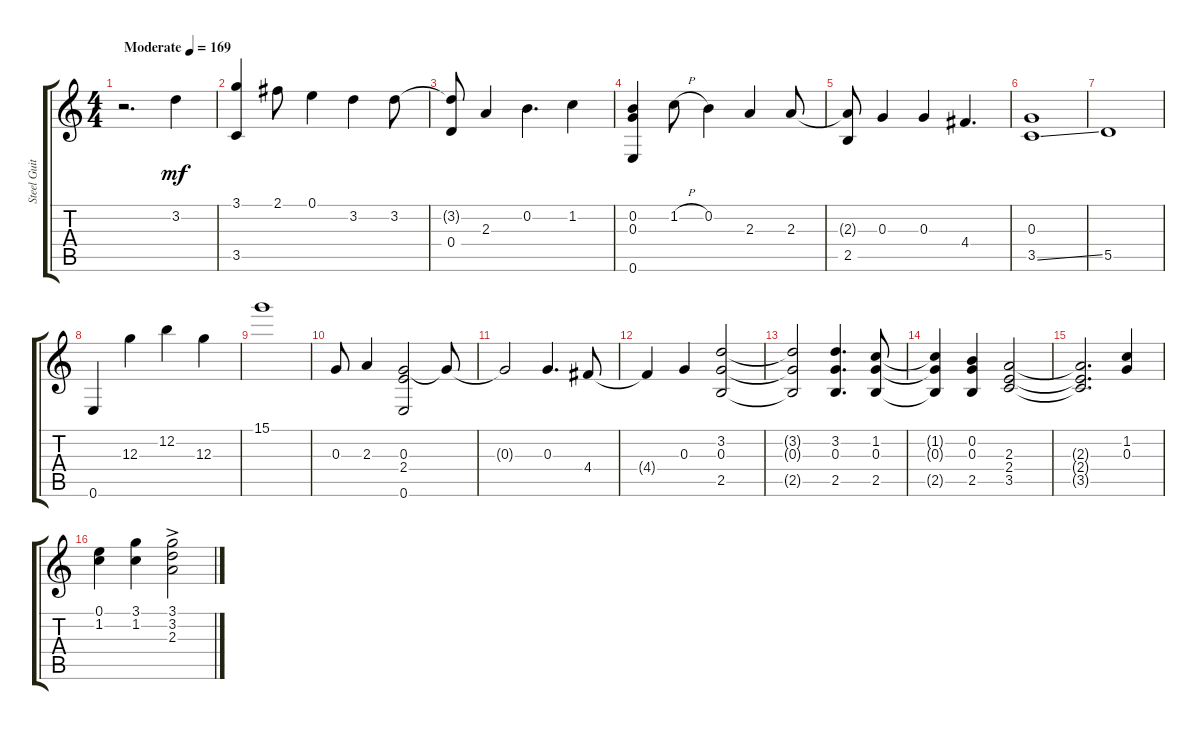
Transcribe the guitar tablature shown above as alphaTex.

\track ("Steel Guitar" "Steel Guit") {instrument acousticguitarsteel}
\staff {score tabs}
\tuning (E4 B3 G3 D3 A2 E2) {hide}
\ts (4 4)
\tempo (169 "Moderate")
\clef g2
\ks c
r.2{d dy mf instrument acousticguitarsteel} 3.2.4 |
(3.1 3.5).4 2.1.8 0.1.4 3.2.4 3.2.8 |
(3.2{t} 0.4).8 2.3.4 0.2.4{d} 1.2.4 |
(0.2 0.3 0.6).4 1.2{h}.8 0.2.4 2.3.4 2.3.8 |
(2.3{t} 2.5).8 0.3.4 0.3.4 4.4.4{d} |
(0.3 3.5{ss}).1 |
5.5.1 |
0.6.4 12.3.4 12.2.4 12.3.4 |
15.1.1 |
0.3.8 2.3.4 (0.3 2.4 0.6).2 0.3{t}.8 |
0.3{t}.2 0.3.4{d} 4.4.8 |
4.4{t}.4 0.3.4 (3.2 0.3 2.5).2 |
(3.2{t} 0.3{t} 2.5{t}).2 (3.2 0.3 2.5).4{d} (1.2 0.3 2.5).8 |
(1.2{t} 0.3{t} 2.5{t}).4 (0.2 0.3 2.5).4 (2.3 2.4 3.5).2 |
(2.3{t} 2.4{t} 3.5{t}).2{d} (1.2 0.3).4 |
(0.1 1.2).4 (3.1 1.2).4 (3.1{ac} 3.2{ac} 2.3{ac}).2
